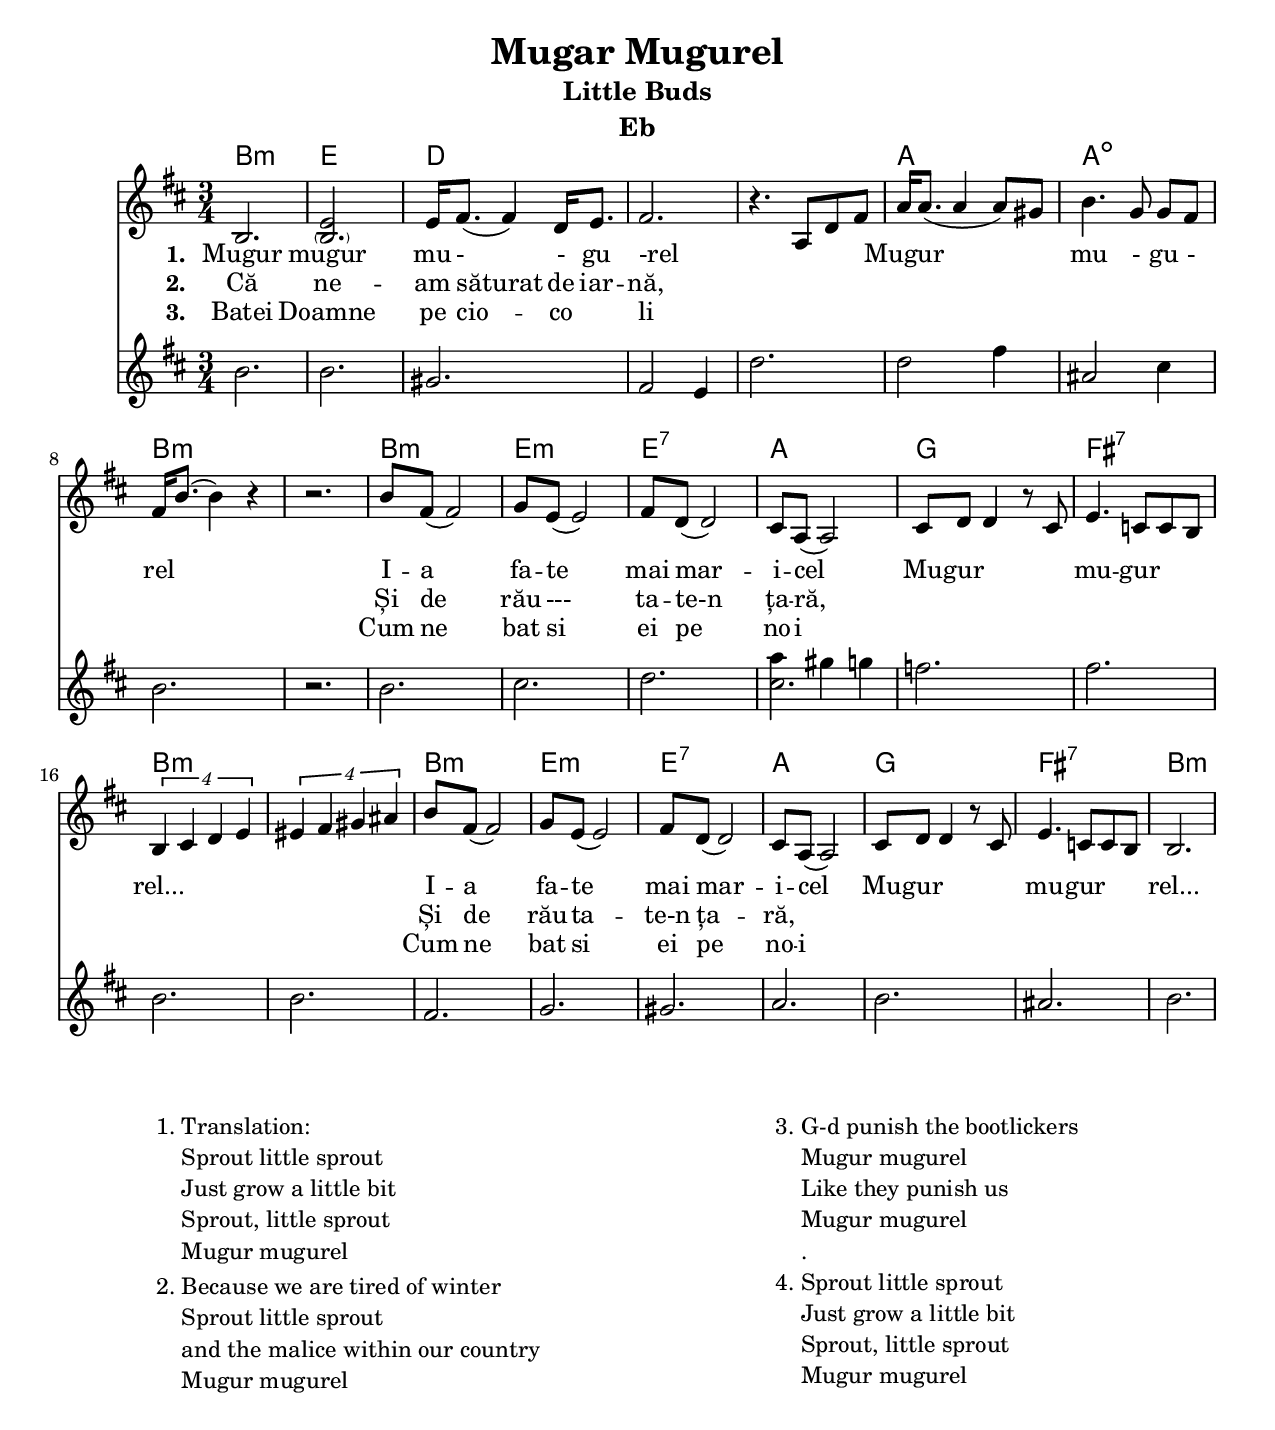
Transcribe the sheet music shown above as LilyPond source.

\version "2.18.0"
\include "english.ly"
\pointAndClickOff
\paper{
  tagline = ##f
  print-all-headers = ##t
  #(set-paper-size "letter")
}
date = #(strftime "%d-%m-%Y" (localtime (current-time)))

%\markup{ \italic{ " Updated " \date  }  }

%\markup{ Got something to say? }

global = {
  \clef treble
  \key d \minor
  \time 3/4
  \set Score.markFormatter = #format-mark-box-alphabet
}

%#################################### Melody ########################
melody = \relative c {
  \global
  %\partial 16*3 a16 d f   %lead in notes

  d2.
  <<\parenthesize d2. g2>>
  g16 a8.(a4) f16 [g8.]|
  a2.

  r4. c,8 f a|
  c16 c8.(c4 c8) [b]|
  d4. bf8 bf [a]
  a16 d8.(d4) r|
  r2.
  %b
  d8 a(a2)
  bf8 g(g2)
  a8 f(f2)
  e8 c(c2)

  e8 f f4 r8 e
  g4. ef8 ef d|
  \tuplet 4/3 {d4 e f g}
  \tuplet 4/3 {gs4 a b cs}

  d8 a(a2)
  bf8 g(g2)
  a8 f(f2)
  e8 c(c2)

  e8 f f4 r8 e|
  g4. ef8 ef d
  d2.  % measure 24
  %r2.

}
%################################# Lyrics #####################
\addlyrics{
  \set stanza = #"1. "
  Mugur mugur mu - - gu -rel
  _ _ _  Mugur \skip2 \skip2  mu -  gu -  rel
  \skip1
  I -- a fa -- te mai mar -- i -- cel
  Mu -- gur \skip2 \skip2  mu -- gur \skip2 \skip2  rel...
  \repeat unfold 7{\skip 2}
  I -- a fa -- te mai mar -- i -- cel
  Mu -- gur \skip2 \skip2  mu -- gur \skip2 \skip2  rel...
}

\addlyrics{
  \set stanza = #"2. "
Că ne -- am săturat de iar -- nă,
\repeat unfold 12{\skip 2}
Și de rău --- ta -- te-n ța -- ră,
\repeat unfold 16{\skip 2}
Și de rău -- ta -- te-n ța -- ră,
}

\addlyrics{
  \set stanza = #"3. "
  Batei Doamne pe cio -- co  \skip 2 li
  \repeat unfold 12{\skip 2}
  Cum ne bat si ei pe no -- i
  \repeat unfold 16{\skip 2}
  Cum ne bat si ei pe no -- i

}

bass = \relative c'{
  \global
  %\clef bass
  d2.
  d2.
  b2.
  a2 g4
  f'2.
  f2 a4
  cs,2 e4
  d2.
  r2.

  d2.
  e2.
  f2.
  <<
    {e2. } %e2 r %   more stuff here
    {c'4 b bf}
  >>
  af2.
  a2.
  d,2.
  d2.
  a2.
  bf2.
  b2.
  c2.
  d2.
  cs2.
  d2.

}



%################################# Chords #######################
harmonies = \chordmode {
  d4*3:m
  g4*3
  f2.*3
  c2.
  c4*3:dim
  %cs2.:7
  d2.:m
  s2.
  %b Ia Fate etc
  d2.:m
  g2.:m
  g2.:7
  c2.
  bf2.
  a2.:7
  d2.*2:m
  d2.:m
  g2.:m
  g2.:7
  c2.
  bf2.
  a2.:7
  d2.:m

}

\score {\transpose c a
  <<
    \new ChordNames {
      \set chordChanges = ##f
      \harmonies
    }
    \new Staff  \melody
    \new Staff  \bass
  >>
  \header{
    title= "Mugar Mugurel"
    subtitle="Little Buds"
    composer= ""
    instrument = "Eb"
    arranger= ""
  }
  \layout{indent = 1.0\cm}
  \midi {
    \tempo 4 = 120
    % alignAboveContext = "staff" }

    % \midi { }
  }
}

% more verses:
\markup{}
\markup {
  \fill-line {
    \hspace #0.1 % distance from left margin
    \column {
      \line {
        "1."
        \column {
          "Translation:"
          "Sprout little sprout"
          "Just grow a little bit"
          "Sprout, little sprout"
          "Mugur mugurel"
        }
      }
      \hspace #0.2 % vertical distance between verses
      \line {
        "2."
        \column {
          "Because we are tired of winter"
          "Sprout little sprout"
          "and the malice within our country"
          "Mugur mugurel"
        }
      }

    }
    \hspace #0.1  % horiz. distance between columns
    \column {
      \line {
        "3."
        \column {
          "G-d punish the bootlickers"
          "Mugur mugurel"
          "Like they punish us"
          "Mugur mugurel".
        }
      }
      \hspace #0.2 % distance between verses
      \line {
        "4."
        \column {
          "Sprout little sprout"
          "Just grow a little bit"
          "Sprout, little sprout"
          "Mugur mugurel"
        }
      }

    }
    \hspace #0.1 % distance to right margin
  }
}


%{
http://lyricstranslate.com/en/mugur-mugurel-sprout-you-little-sprout.html
Mugur, mugur, mugurel,
Mugur, mugurel,
Ia fă-te mai măricel,
Mugur, mugurel,
Ia fă-te mai măricel,
Mugur, mugurel.

Că ne-am săturat de iarnă,
Mugur, mugurel,
Și de răutate-n țară,
Mugur, mugurel,
Și de răutate-n țară,
Mugur, mugurel.

Bate-i, Doamne, pe ciocoi,
Mugur, mugurel,
Cum ne bat și ei pe noi,
Mugur, mugurel,
Cum ne bat și ei pe noi,
Mugur, mugurel.

Mugur, mugur, mugurel,
Mugur, mugurel,
Ia fă-te mai măricel,
Mugur, mugurel,
Ia fă-te mai măricel,
Mugur, mugurel.

%}